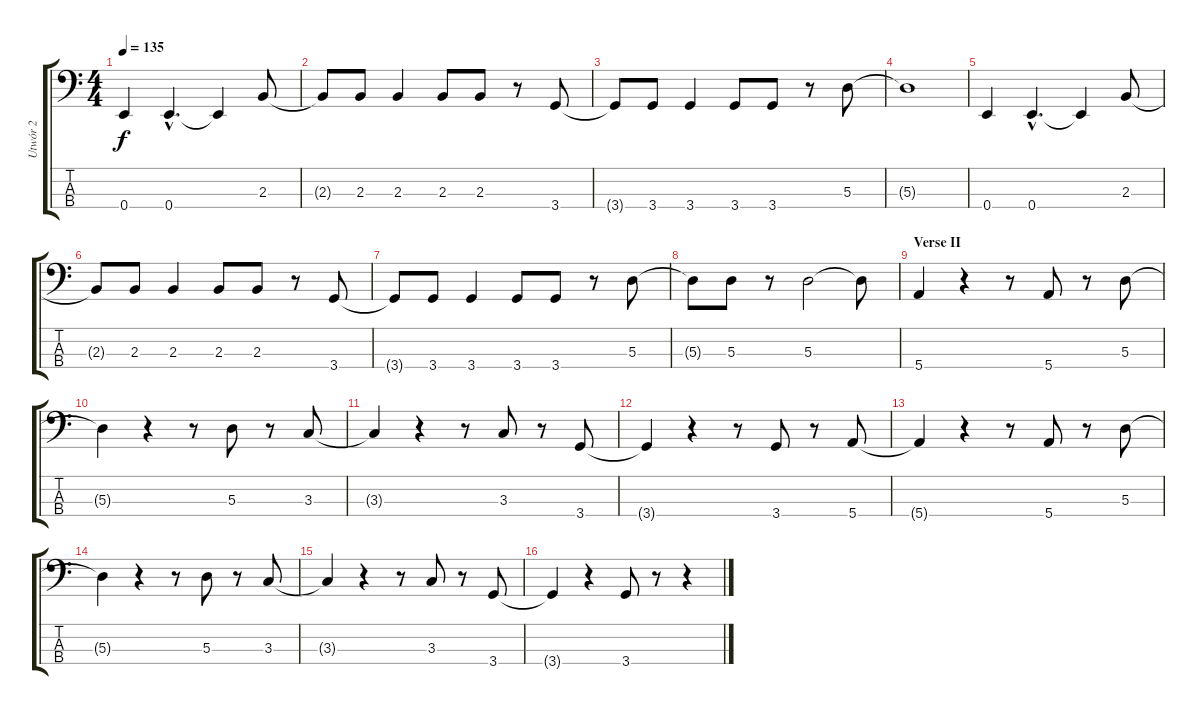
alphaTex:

\track ("Utwór 2" "Utwór 2") {instrument electricbassfinger}
\staff {score tabs}
\tuning (G2 D2 A1 E1) {hide}
\ts (4 4)
\tempo 135
\clef f4
\ks c
0.4.4{dy f} 0.4{hac}.4{d} 0.4{t}.4 2.3.8 |
2.3{t}.8 2.3.8 2.3.4 2.3.8 2.3.8 r.8 3.4.8 |
3.4{t}.8 3.4.8 3.4.4 3.4.8 3.4.8 r.8 5.3.8 |
5.3{t}.1 |
0.4.4 0.4{hac}.4{d} 0.4{t}.4 2.3.8 |
2.3{t}.8 2.3.8 2.3.4 2.3.8 2.3.8 r.8 3.4.8 |
3.4{t}.8 3.4.8 3.4.4 3.4.8 3.4.8 r.8 5.3.8 |
5.3{t}.8 5.3.8 r.8 5.3.2 5.3{t}.8 |
\section ("" "Verse II")
5.4.4 r.4 r.8 5.4.8 r.8 5.3.8 |
5.3{t}.4 r.4 r.8 5.3.8 r.8 3.3.8 |
3.3{t}.4 r.4 r.8 3.3.8 r.8 3.4.8 |
3.4{t}.4 r.4 r.8 3.4.8 r.8 5.4.8 |
5.4{t}.4 r.4 r.8 5.4.8 r.8 5.3.8 |
5.3{t}.4 r.4 r.8 5.3.8 r.8 3.3.8 |
3.3{t}.4 r.4 r.8 3.3.8 r.8 3.4.8 |
3.4{t}.4 r.4 3.4.8 r.8 r.4
